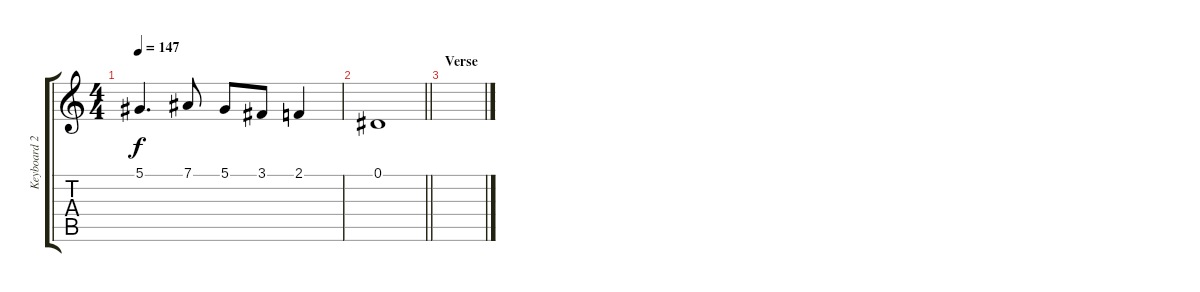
\track ("Keyboard 2" "Keyboard 2") {instrument fiddle}
\staff {score tabs}
\tuning (Eb4 Bb3 Gb3 Db3 Ab2 Eb2) {hide}
\ts (4 4)
\tempo 147
\clef g2
\ks c
5.1.4{d dy f} 7.1.8 5.1.8 3.1.8 2.1.4 |
\barLineRight lightlight
0.1.1 |
\section ("" "Verse")
